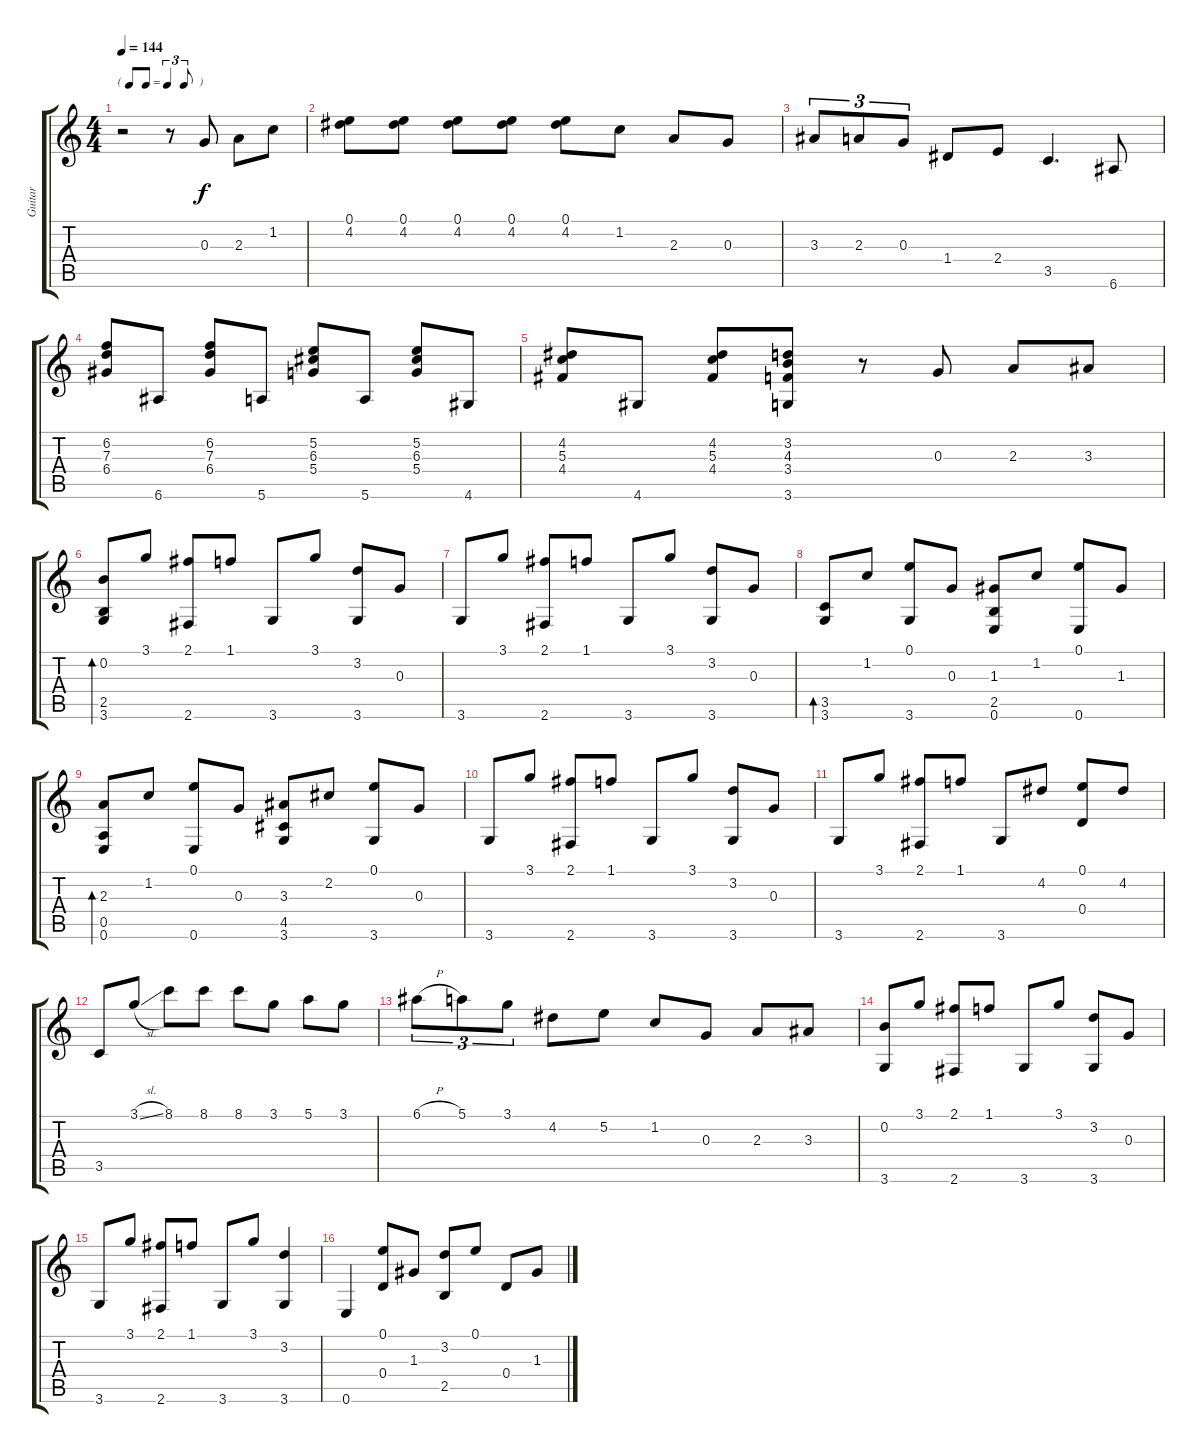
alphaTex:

\track ("Guitar" "Guitar") {instrument electricguitarjazz}
\staff {score tabs}
\tuning (E4 B3 G3 D3 A2 E2) {hide}
\ts (4 4)
\tf triplet8th
\tempo 144
\clef g2
\ks c
r.2{dy f instrument electricguitarjazz} r.8 0.3.8 2.3.8 1.2.8 |
(0.1 4.2).8 (0.1 4.2).8 (0.1 4.2).8 (0.1 4.2).8 (0.1 4.2).8 1.2.8 2.3.8 0.3.8 |
3.3.8{tu (3 2)} 2.3.8{tu (3 2)} 0.3.8{tu (3 2)} 1.4.8 2.4.8 3.5.4{d} 6.6.8 |
(6.2 7.3 6.4).8 6.6.8 (6.2 7.3 6.4).8 5.6.8 (5.2 6.3 5.4).8 5.6.8 (5.2 6.3 5.4).8 4.6.8 |
(4.2 5.3 4.4).8 4.6.8 (4.2 5.3 4.4).8 (3.2 4.3 3.4 3.6).8 r.8 0.3.8 2.3.8 3.3.8 |
(0.2 2.5 3.6).8{bd 30} 3.1.8 (2.1 2.6).8 1.1.8 3.6.8 3.1.8 (3.2 3.6).8 0.3.8 |
3.6.8 3.1.8 (2.1 2.6).8 1.1.8 3.6.8 3.1.8 (3.2 3.6).8 0.3.8 |
(3.5 3.6).8{bd 30} 1.2.8 (0.1 3.6).8 0.3.8 (1.3 2.5 0.6).8 1.2.8 (0.1 0.6).8 1.3.8 |
(2.3 0.5 0.6).8{bd 30} 1.2.8 (0.1 0.6).8 0.3.8 (3.3 4.5 3.6).8 2.2.8 (0.1 3.6).8 0.3.8 |
3.6.8 3.1.8 (2.1 2.6).8 1.1.8 3.6.8 3.1.8 (3.2 3.6).8 0.3.8 |
3.6.8 3.1.8 (2.1 2.6).8 1.1.8 3.6.8 4.2.8 (0.1 0.4).8 4.2.8 |
3.5.8 3.1{sl}.8 8.1.8 8.1.8 8.1.8 3.1.8 5.1.8 3.1.8 |
6.1{h}.8{tu (3 2)} 5.1.8{tu (3 2)} 3.1.8{tu (3 2)} 4.2.8 5.2.8 1.2.8 0.3.8 2.3.8 3.3.8 |
(0.2 3.6).8 3.1.8 (2.1 2.6).8 1.1.8 3.6.8 3.1.8 (3.2 3.6).8 0.3.8 |
3.6.8 3.1.8 (2.1 2.6).8 1.1.8 3.6.8 3.1.8 (3.2 3.6).4 |
0.6.4 (0.1 0.4).8 1.3.8 (3.2 2.5).8 0.1.8 0.4.8 1.3.8
